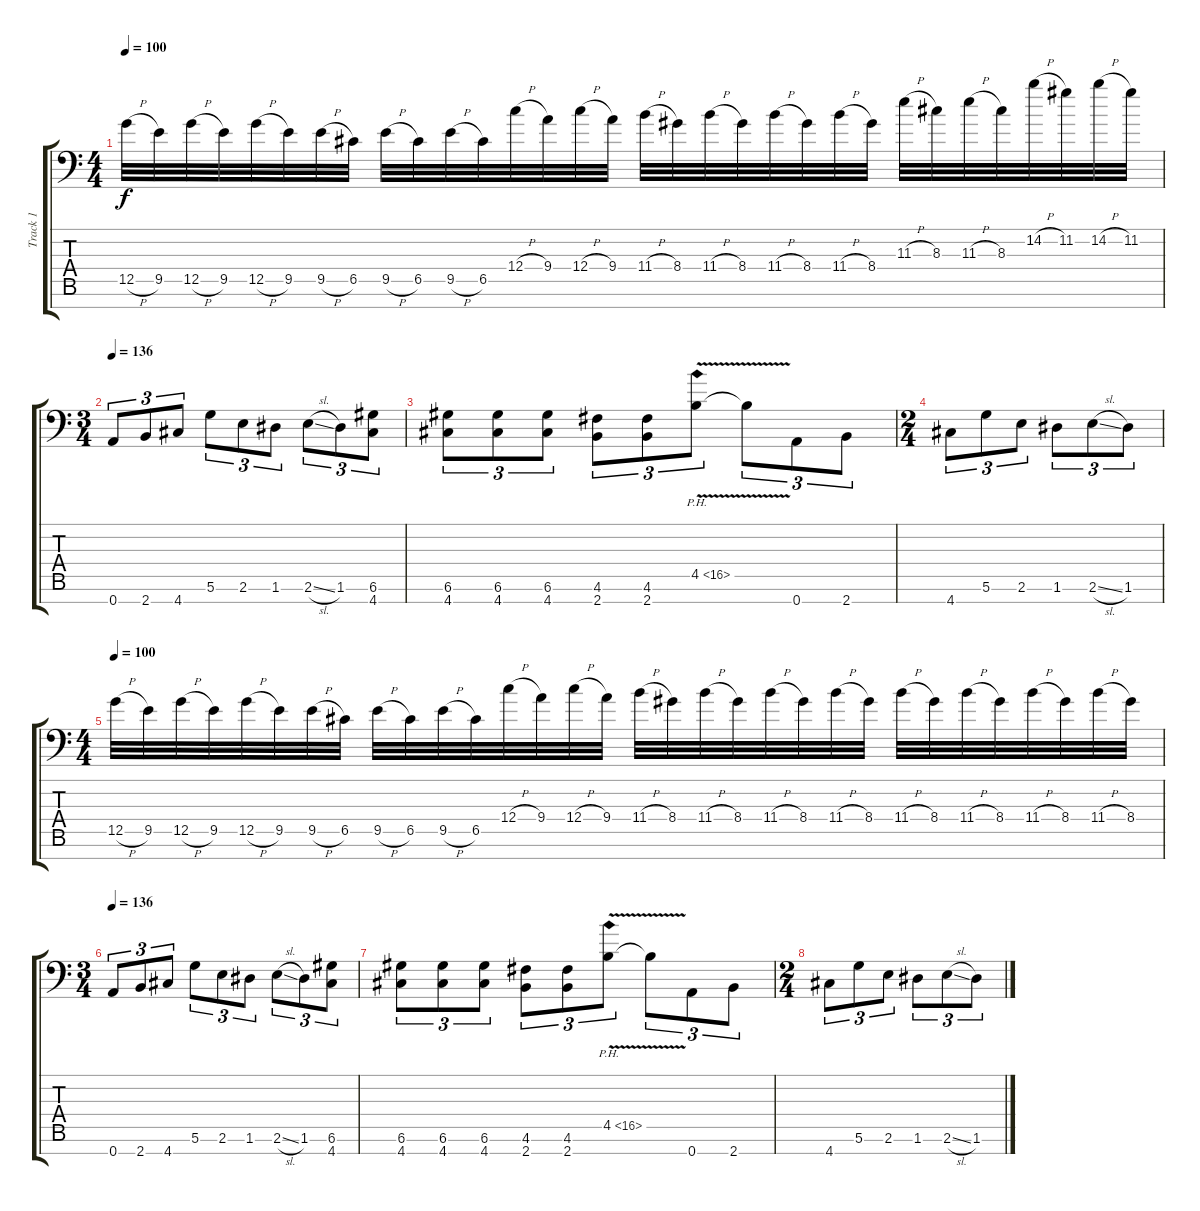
\track ("Track 1" "Track 1") {instrument overdrivenguitar}
\staff {score tabs}
\tuning (D4 A3 F3 C3 G2 D2 A1) {hide}
\ts (4 4)
\tempo 100
\clef f4
\ks c
12.5{h}.32{dy f} 9.5.32 12.5{h}.32 9.5.32 12.5{h}.32 9.5.32 9.5{h}.32 6.5.32 9.5{h}.32 6.5.32 9.5{h}.32 6.5.32 12.4{h}.32 9.4.32 12.4{h}.32 9.4.32 11.4{h}.32 8.4.32 11.4{h}.32 8.4.32 11.4{h}.32 8.4.32 11.4{h}.32 8.4.32 11.3{h}.32 8.3.32 11.3{h}.32 8.3.32 14.2{h}.32 11.2.32 14.2{h}.32 11.2.32 |
\ts (3 4)
\tempo 136
0.7.8{tu (3 2)} 2.7.8{tu (3 2)} 4.7.8{tu (3 2)} 5.6.8{tu (3 2)} 2.6.8{tu (3 2)} 1.6.8{tu (3 2)} 2.6{sl}.8{tu (3 2)} 1.6.8{tu (3 2)} (6.6 4.7).8{tu (3 2)} |
(6.6 4.7).8{tu (3 2)} (6.6 4.7).8{tu (3 2)} (6.6 4.7).8{tu (3 2)} (4.6 2.7).8{tu (3 2)} (4.6 2.7).8{tu (3 2)} 4.5{ph 12 v}.8{tu (3 2)} 4.5{t}.8{tu (3 2)} 0.7.8{tu (3 2)} 2.7.8{tu (3 2)} |
\ts (2 4)
4.7.8{tu (3 2)} 5.6.8{tu (3 2)} 2.6.8{tu (3 2)} 1.6.8{tu (3 2)} 2.6{sl}.8{tu (3 2)} 1.6.8{tu (3 2)} |
\ts (4 4)
\tempo 100
12.5{h}.32 9.5.32 12.5{h}.32 9.5.32 12.5{h}.32 9.5.32 9.5{h}.32 6.5.32 9.5{h}.32 6.5.32 9.5{h}.32 6.5.32 12.4{h}.32 9.4.32 12.4{h}.32 9.4.32 11.4{h}.32 8.4.32 11.4{h}.32 8.4.32 11.4{h}.32 8.4.32 11.4{h}.32 8.4.32 11.4{h}.32 8.4.32 11.4{h}.32 8.4.32 11.4{h}.32 8.4.32 11.4{h}.32 8.4.32 |
\ts (3 4)
\tempo 136
0.7.8{tu (3 2)} 2.7.8{tu (3 2)} 4.7.8{tu (3 2)} 5.6.8{tu (3 2)} 2.6.8{tu (3 2)} 1.6.8{tu (3 2)} 2.6{sl}.8{tu (3 2)} 1.6.8{tu (3 2)} (6.6 4.7).8{tu (3 2)} |
(6.6 4.7).8{tu (3 2)} (6.6 4.7).8{tu (3 2)} (6.6 4.7).8{tu (3 2)} (4.6 2.7).8{tu (3 2)} (4.6 2.7).8{tu (3 2)} 4.5{ph 12 v}.8{tu (3 2)} 4.5{t}.8{tu (3 2)} 0.7.8{tu (3 2)} 2.7.8{tu (3 2)} |
\ts (2 4)
4.7.8{tu (3 2)} 5.6.8{tu (3 2)} 2.6.8{tu (3 2)} 1.6.8{tu (3 2)} 2.6{sl}.8{tu (3 2)} 1.6.8{tu (3 2)}
